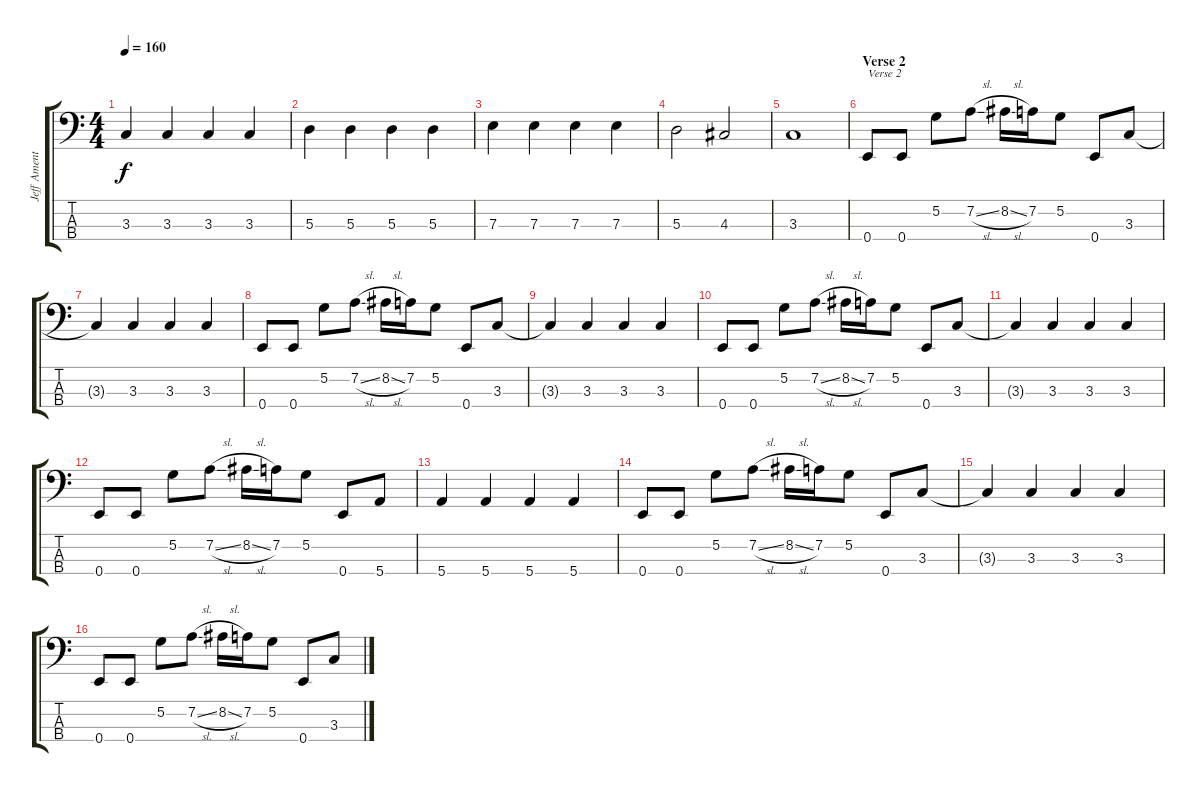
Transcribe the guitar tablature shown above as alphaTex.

\track ("Jeff Ament" "Jeff Ament") {instrument electricbassfinger}
\staff {score tabs}
\tuning (G2 D2 A1 E1) {hide}
\ts (4 4)
\tempo 160
\clef f4
\ks c
3.3.4{dy f} 3.3.4 3.3.4 3.3.4 |
5.3.4 5.3.4 5.3.4 5.3.4 |
7.3.4 7.3.4 7.3.4 7.3.4 |
5.3.2 4.3.2 |
3.3.1 |
\section ("" "Verse 2")
0.4.8{txt "Verse 2"} 0.4.8 5.2.8 7.2{sl}.8 8.2{sl}.16 7.2.16 5.2.8 0.4.8 3.3.8 |
3.3{t}.4 3.3.4 3.3.4 3.3.4 |
0.4.8 0.4.8 5.2.8 7.2{sl}.8 8.2{sl}.16 7.2.16 5.2.8 0.4.8 3.3.8 |
3.3{t}.4 3.3.4 3.3.4 3.3.4 |
0.4.8 0.4.8 5.2.8 7.2{sl}.8 8.2{sl}.16 7.2.16 5.2.8 0.4.8 3.3.8 |
3.3{t}.4 3.3.4 3.3.4 3.3.4 |
0.4.8 0.4.8 5.2.8 7.2{sl}.8 8.2{sl}.16 7.2.16 5.2.8 0.4.8 5.4.8 |
5.4.4 5.4.4 5.4.4 5.4.4 |
0.4.8 0.4.8 5.2.8 7.2{sl}.8 8.2{sl}.16 7.2.16 5.2.8 0.4.8 3.3.8 |
3.3{t}.4 3.3.4 3.3.4 3.3.4 |
0.4.8 0.4.8 5.2.8 7.2{sl}.8 8.2{sl}.16 7.2.16 5.2.8 0.4.8 3.3.8
